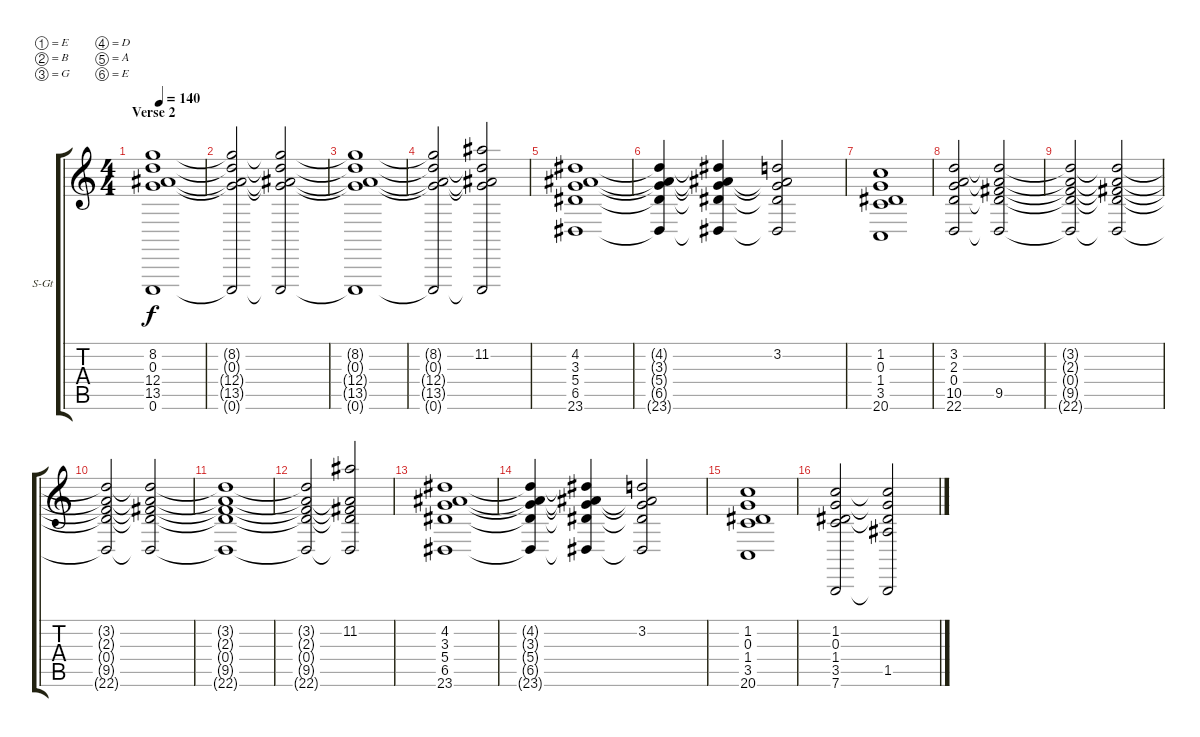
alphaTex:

\bracketExtendMode groupsimilarinstruments
\firstSystemTrackNameOrientation horizontal
\otherSystemsTrackNameOrientation horizontal
\track ("Piano" "S-Gt") {instrument acousticgrandpiano}
\staff {score tabs}
\tuning (E5 B3 G3 D3 A2 E0)
\displaytranspose 12
\ts (4 4)
\section ("" "Verse 2")
\tempo 140
\clef g2
\ks c
(8.2 0.3 12.4 13.5 0.6).1{dy f} |
(8.2{t} 0.3{t} 12.4{t} 13.5{t} 0.6{t}).2 (8.2{t} 0.3{t} 12.4{t} 13.5{t} 0.6{t}).2 |
(8.2{t} 0.3{t} 12.4{t} 13.5{t} 0.6{t}).1 |
(8.2{t} 0.3{t} 12.4{t} 13.5{t} 0.6{t}).2 (11.2 0.3{t} 12.4{t} 13.5{t} 0.6{t}).2 |
(4.2 3.3 5.4 6.5 23.6).1 |
(4.2{t} 3.3{t} 5.4{t} 6.5{t} 23.6{t}).4 (4.2{t} 3.3{t} 5.4{t} 6.5{t} 23.6{t}).4 (3.2 3.3{t} 5.4{t} 6.5{t} 23.6{t}).2 |
(1.2 0.3 1.4 3.5 20.6).1 |
(3.2 2.3 0.4 10.5 22.6).2 (3.2{t} 2.3{t} 0.4{t} 9.5 22.6{t}).2 |
(3.2{t} 2.3{t} 0.4{t} 9.5{t} 22.6{t}).2 (3.2{t} 2.3{t} 0.4{t} 9.5{t} 22.6{t}).2 |
(3.2{t} 2.3{t} 0.4{t} 9.5{t} 22.6{t}).2 (3.2{t} 2.3{t} 0.4{t} 9.5{t} 22.6{t}).2 |
(3.2{t} 2.3{t} 0.4{t} 9.5{t} 22.6{t}).1 |
(3.2{t} 2.3{t} 0.4{t} 9.5{t} 22.6{t}).2 (11.2 2.3{t} 0.4{t} 9.5{t} 22.6{t}).2 |
(4.2 3.3 5.4 6.5 23.6).1 |
(4.2{t} 3.3{t} 5.4{t} 6.5{t} 23.6{t}).4 (4.2{t} 3.3{t} 5.4{t} 6.5{t} 23.6{t}).4 (3.2 3.3{t} 5.4{t} 6.5{t} 23.6{t}).2 |
(1.2 0.3 1.4 3.5 20.6).1 |
(1.2 0.3 1.4 3.5 7.6).2 (1.2{t} 0.3{t} 1.4{t} 1.5 7.6{t}).2
